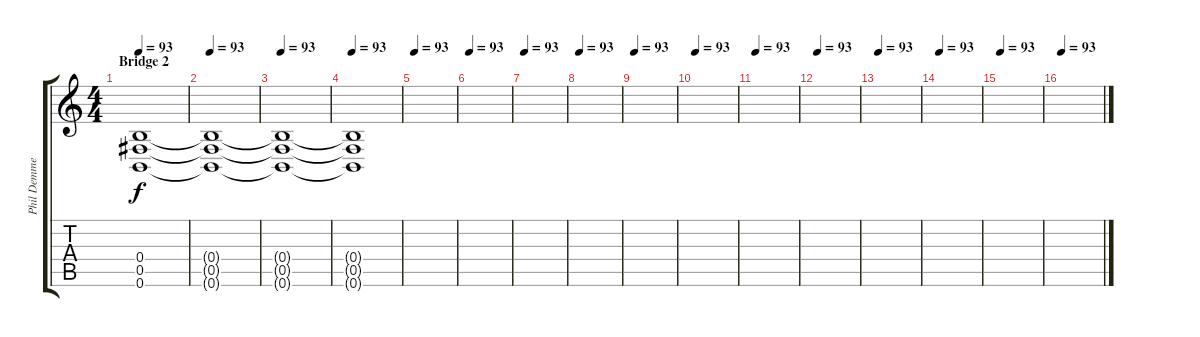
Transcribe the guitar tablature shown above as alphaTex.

\track ("Phil Demmel" "Phil Demme") {instrument distortionguitar}
\staff {score tabs}
\tuning (Db4 Ab3 E3 B2 Gb2 B1) {hide}
\ts (4 4)
\section ("" "Bridge 2")
\tempo 93
\clef g2
\ks c
(0.4 0.5 0.6).1{dy f volume 12} |
\tempo 93
(0.4{t} 0.5{t} 0.6{t}).1{volume 12} |
\tempo 93
(0.4{t} 0.5{t} 0.6{t}).1{volume 9} |
\tempo 93
(0.4{t} 0.5{t} 0.6{t}).1{volume 6} |
\tempo 93
|
\tempo 93
|
\tempo 93
|
\tempo 93
|
\tempo 93
|
\tempo 93
|
\tempo 93
|
\tempo 93
|
\tempo 93
|
\tempo 93
|
\tempo 93
|
\tempo 93
